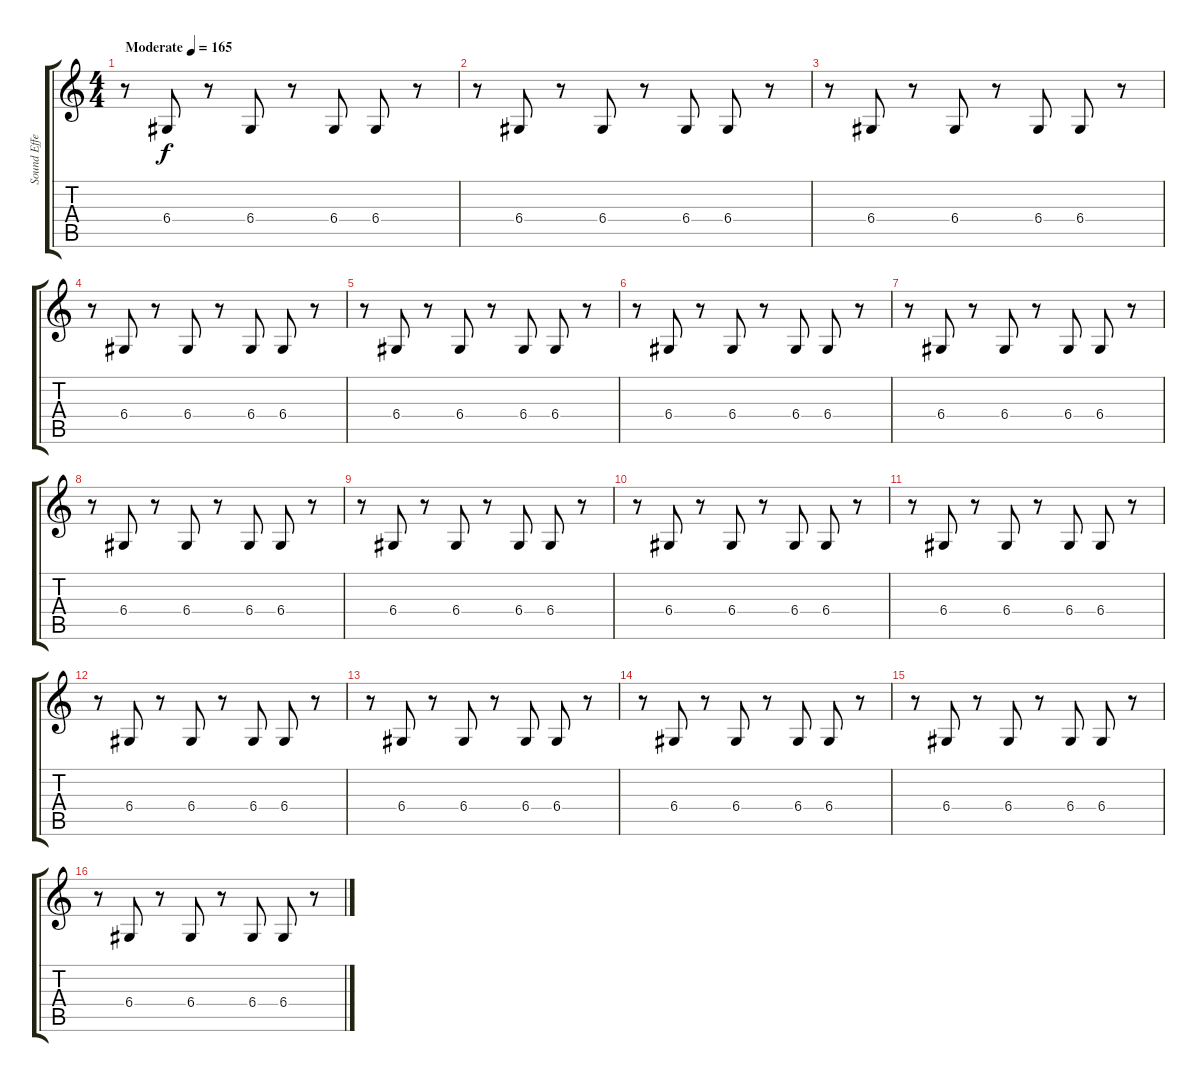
\track ("Sound Effect" "Sound Effe") {instrument reversecymbal}
\staff {score tabs}
\tuning (E4 B3 G3 D3 A2 E2) {hide}
\ts (4 4)
\tempo (165 "Moderate")
\clef g2
\ks c
r.8{dy f instrument reversecymbal} 6.4.8 r.8 6.4.8 r.8 6.4.8 6.4.8 r.8 |
r.8 6.4.8 r.8 6.4.8 r.8 6.4.8 6.4.8 r.8 |
r.8 6.4.8 r.8 6.4.8 r.8 6.4.8 6.4.8 r.8 |
r.8 6.4.8 r.8 6.4.8 r.8 6.4.8 6.4.8 r.8 |
r.8 6.4.8 r.8 6.4.8 r.8 6.4.8 6.4.8 r.8 |
r.8 6.4.8 r.8 6.4.8 r.8 6.4.8 6.4.8 r.8 |
r.8 6.4.8 r.8 6.4.8 r.8 6.4.8 6.4.8 r.8 |
r.8 6.4.8 r.8 6.4.8 r.8 6.4.8 6.4.8 r.8 |
r.8 6.4.8 r.8 6.4.8 r.8 6.4.8 6.4.8 r.8 |
r.8 6.4.8 r.8 6.4.8 r.8 6.4.8 6.4.8 r.8 |
r.8 6.4.8 r.8 6.4.8 r.8 6.4.8 6.4.8 r.8 |
r.8 6.4.8 r.8 6.4.8 r.8 6.4.8 6.4.8 r.8 |
r.8 6.4.8 r.8 6.4.8 r.8 6.4.8 6.4.8 r.8 |
r.8 6.4.8 r.8 6.4.8 r.8 6.4.8 6.4.8 r.8 |
r.8 6.4.8 r.8 6.4.8 r.8 6.4.8 6.4.8 r.8 |
r.8 6.4.8 r.8 6.4.8 r.8 6.4.8 6.4.8 r.8
